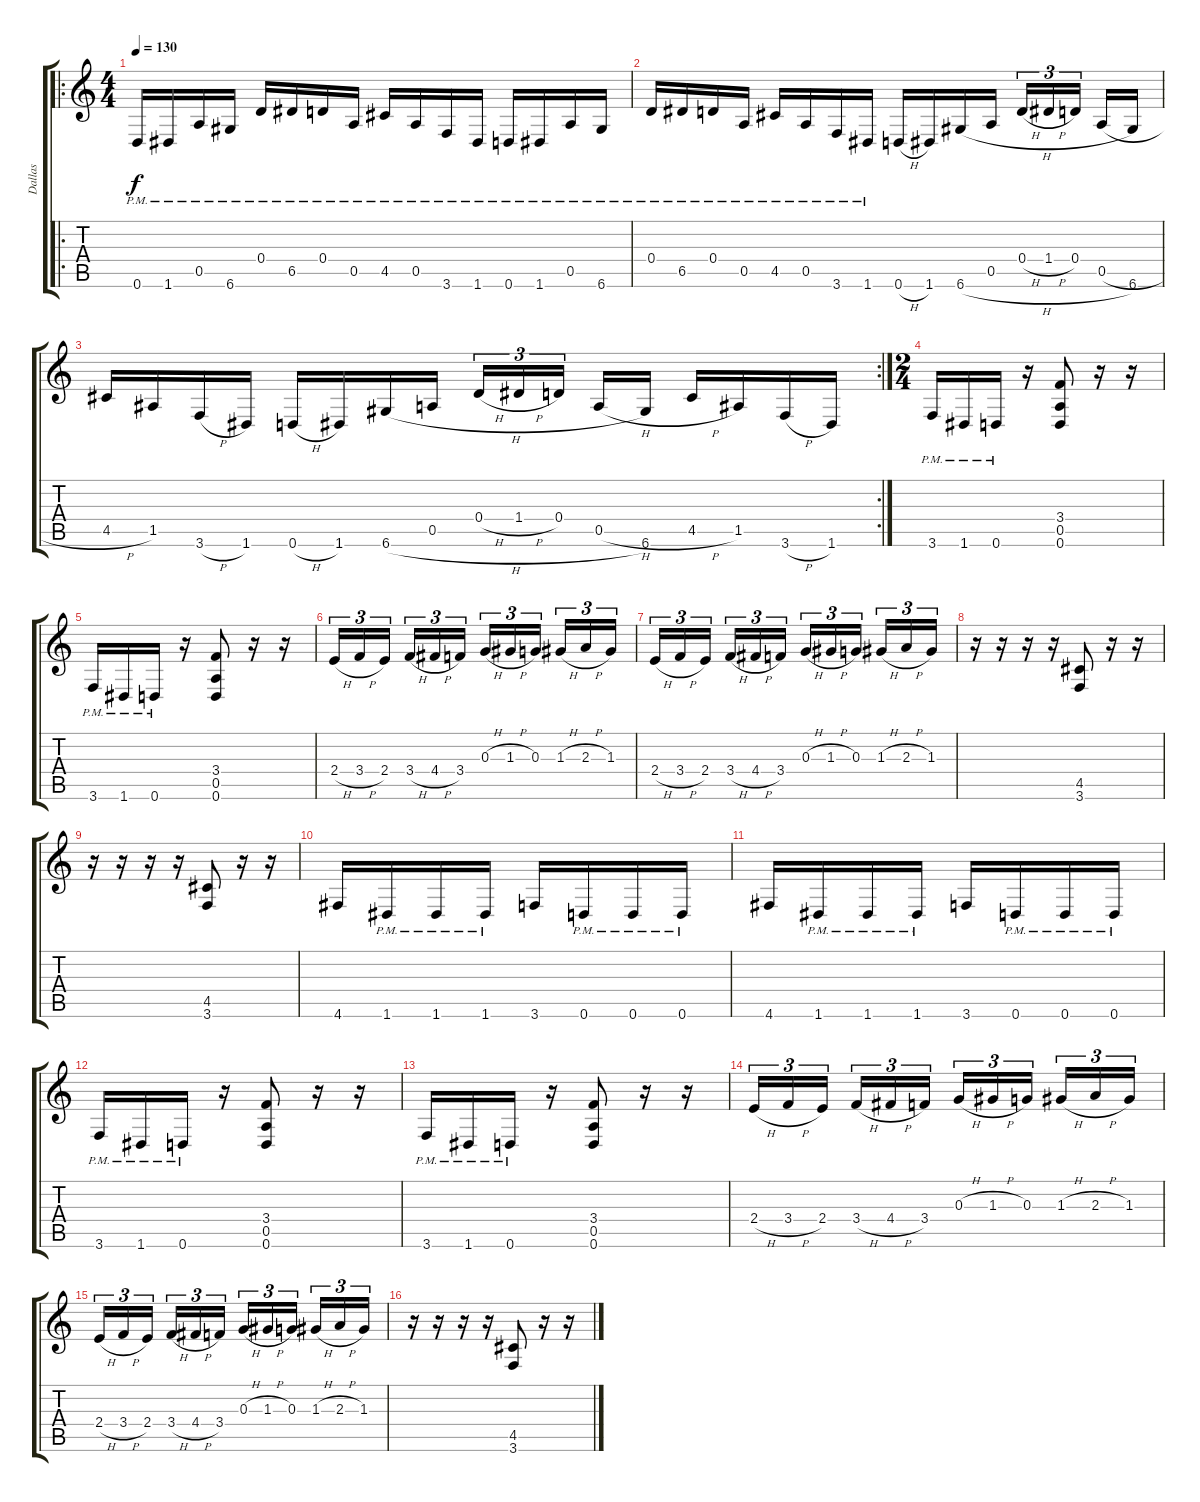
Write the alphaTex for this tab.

\track ("Dallas" "Dallas") {instrument distortionguitar}
\staff {score tabs}
\tuning (E4 B3 G3 D3 A2 D2) {hide}
\ro
\ts (4 4)
\tempo 130
\clef g2
\ks c
0.6{pm}.16{dy f} 1.6{pm}.16 0.5{pm}.16 6.6{pm}.16 0.4{pm}.16 6.5{pm}.16 0.4{pm}.16 0.5{pm}.16 4.5{pm}.16 0.5{pm}.16 3.6{pm}.16 1.6{pm}.16 0.6{pm}.16 1.6{pm}.16 0.5{pm}.16 6.6{pm}.16 |
0.4{pm}.16 6.5{pm}.16 0.4{pm}.16 0.5{pm}.16 4.5{pm}.16 0.5{pm}.16 3.6{pm}.16 1.6{pm}.16 0.6{h}.16 1.6.16 6.6{h}.16 0.5.16 0.4{h}.16{tu (3 2)} 1.4{h}.16{tu (3 2)} 0.4.16{tu (3 2) beam splitsecondary} 0.5{h}.16 6.6.16 |
\rc 2
4.5{h}.16 1.5.16 3.6{h}.16 1.6.16 0.6{h}.16 1.6.16 6.6{h}.16 0.5.16 0.4{h}.16{tu (3 2)} 1.4{h}.16{tu (3 2)} 0.4.16{tu (3 2) beam splitsecondary} 0.5{h}.16 6.6.16 4.5{h}.16 1.5.16 3.6{h}.16 1.6.16 |
\ts (2 4)
3.6{pm}.16 1.6{pm}.16 0.6{pm}.16 r.16 (3.4 0.5 0.6).8 r.16 r.16 |
3.6{pm}.16 1.6{pm}.16 0.6{pm}.16 r.16 (3.4 0.5 0.6).8 r.16 r.16 |
2.4{h}.16{tu (3 2)} 3.4{h}.16{tu (3 2)} 2.4.16{tu (3 2) beam splitsecondary} 3.4{h}.16{tu (3 2)} 4.4{h}.16{tu (3 2)} 3.4.16{tu (3 2)} 0.3{h}.16{tu (3 2)} 1.3{h}.16{tu (3 2)} 0.3.16{tu (3 2) beam splitsecondary} 1.3{h}.16{tu (3 2)} 2.3{h}.16{tu (3 2)} 1.3.16{tu (3 2)} |
2.4{h}.16{tu (3 2)} 3.4{h}.16{tu (3 2)} 2.4.16{tu (3 2) beam splitsecondary} 3.4{h}.16{tu (3 2)} 4.4{h}.16{tu (3 2)} 3.4.16{tu (3 2)} 0.3{h}.16{tu (3 2)} 1.3{h}.16{tu (3 2)} 0.3.16{tu (3 2) beam splitsecondary} 1.3{h}.16{tu (3 2)} 2.3{h}.16{tu (3 2)} 1.3.16{tu (3 2)} |
r.16 r.16 r.16 r.16 (4.5 3.6).8 r.16 r.16 |
r.16 r.16 r.16 r.16 (4.5 3.6).8 r.16 r.16 |
4.6.16 1.6{pm}.16 1.6{pm}.16 1.6{pm}.16 3.6.16 0.6{pm}.16 0.6{pm}.16 0.6{pm}.16 |
4.6.16 1.6{pm}.16 1.6{pm}.16 1.6{pm}.16 3.6.16 0.6{pm}.16 0.6{pm}.16 0.6{pm}.16 |
3.6{pm}.16 1.6{pm}.16 0.6{pm}.16 r.16 (3.4 0.5 0.6).8 r.16 r.16 |
3.6{pm}.16 1.6{pm}.16 0.6{pm}.16 r.16 (3.4 0.5 0.6).8 r.16 r.16 |
2.4{h}.16{tu (3 2)} 3.4{h}.16{tu (3 2)} 2.4.16{tu (3 2) beam splitsecondary} 3.4{h}.16{tu (3 2)} 4.4{h}.16{tu (3 2)} 3.4.16{tu (3 2)} 0.3{h}.16{tu (3 2)} 1.3{h}.16{tu (3 2)} 0.3.16{tu (3 2) beam splitsecondary} 1.3{h}.16{tu (3 2)} 2.3{h}.16{tu (3 2)} 1.3.16{tu (3 2)} |
2.4{h}.16{tu (3 2)} 3.4{h}.16{tu (3 2)} 2.4.16{tu (3 2) beam splitsecondary} 3.4{h}.16{tu (3 2)} 4.4{h}.16{tu (3 2)} 3.4.16{tu (3 2)} 0.3{h}.16{tu (3 2)} 1.3{h}.16{tu (3 2)} 0.3.16{tu (3 2) beam splitsecondary} 1.3{h}.16{tu (3 2)} 2.3{h}.16{tu (3 2)} 1.3.16{tu (3 2)} |
r.16 r.16 r.16 r.16 (4.5 3.6).8 r.16 r.16
